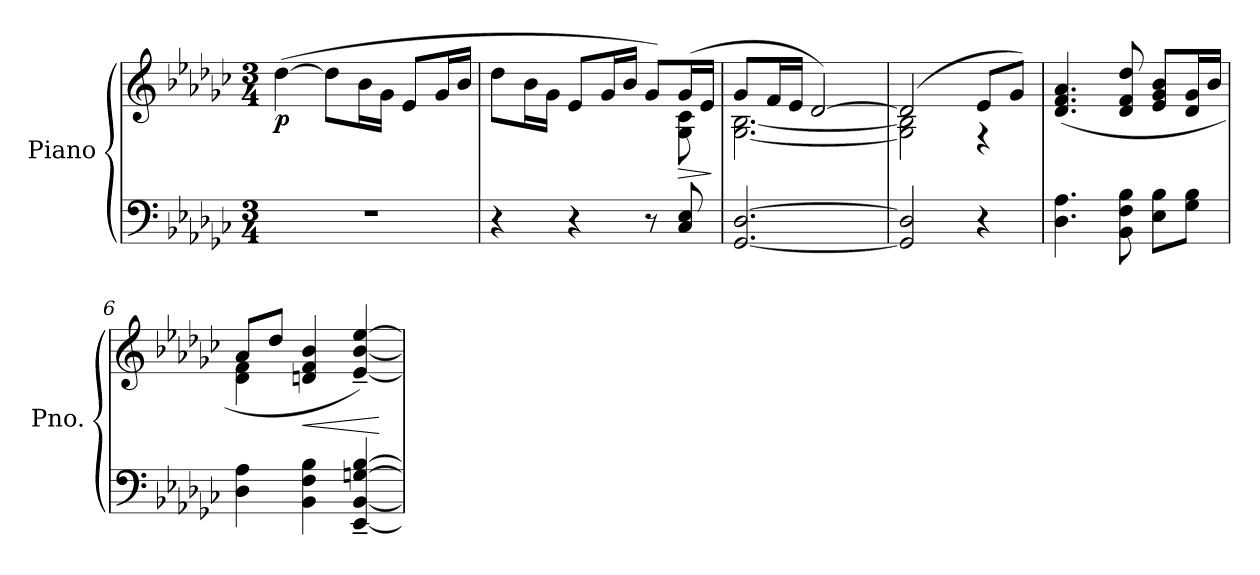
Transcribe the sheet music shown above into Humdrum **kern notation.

**kern	**kern	**dynam
*part1	*part1	*part1
*staff2	*staff1	*staff1/2
*I"Piano	*	*
*I'Pno.	*	*
*clefF4	*clefG2	*
*k[b-e-a-d-g-c-]	*k[b-e-a-d-g-c-]	*
*M3/4	*M3/4	*
*MM66	*MM66	*
=1	=1	=1
!	!	!LO:DY:b
2.r	(>[4dd-\	p
.	8dd-\L]	.
.	16b-\L	.
.	16g-\JJ	.
.	8e-/L	.
.	16g-/L	.
.	16b-/JJ	.
=2	=2	=2
*	*^	*
4r	8dd-\L	8ryy	.
*	*v	*v	*
.	16b-\L	.
.	16g-\JJ	.
4r	8e-/L	.
.	16g-/L	.
.	16b-/JJ	.
8r	8g-/L)	.
!	!	!LO:HP:b
*	*^	*
8C-/ 8E-/	(>16g-/L	8G-\ 8c-\	>
.	16e-/JJ	.	.
*	*v	*v	*
.	.	]
=3	=3	=3
*	*^	*
[2.GG-/ [2.D-/	8g-/L	[2.G-\ [2.B-\	.
.	16f/L	.	.
.	16e-/JJ	.	.
.	[2d-/)	.	.
=4	=4	=4	=4
2GG-/] 2D-/]	(>2d-/]	2G-\] 2B-\]	.
4r	8e-/L	4r	.
.	8g-/J)	.	.
*	*v	*v	*
!!LO:LB:g=z
=5	=5	=5
4.D-\ 4.A-\	(>4.d-/ 4.f/ 4.a-/	.
8BB-\ 8F\ 8B-\	8d-/ 8f/ 8dd-/	.
8E-\ 8B-\L	8e-/ 8g-/ 8b-/L	.
8G-\ 8B-\J	16d-/ 16g-/L	.
.	16b-/JJ	.
=6	=6	=6
*	*^	*
4D-\ 4A-\	8a-/L	4d-\ 4f\	.
.	8dd-/J	.	.
!	!	!	!LO:HP:b
4BB-\ 4F\ 4B-\	4dn/ 4f/ 4b-/	2ryy	<
[4EE-/~ [4BB-/~ [4Gn/~ [4B-/~	[4e-/~ [4b-/~ [4ee-/~)	.	.
*	*v	*v	*
.	.	[
=	=	=
*-	*-	*-
